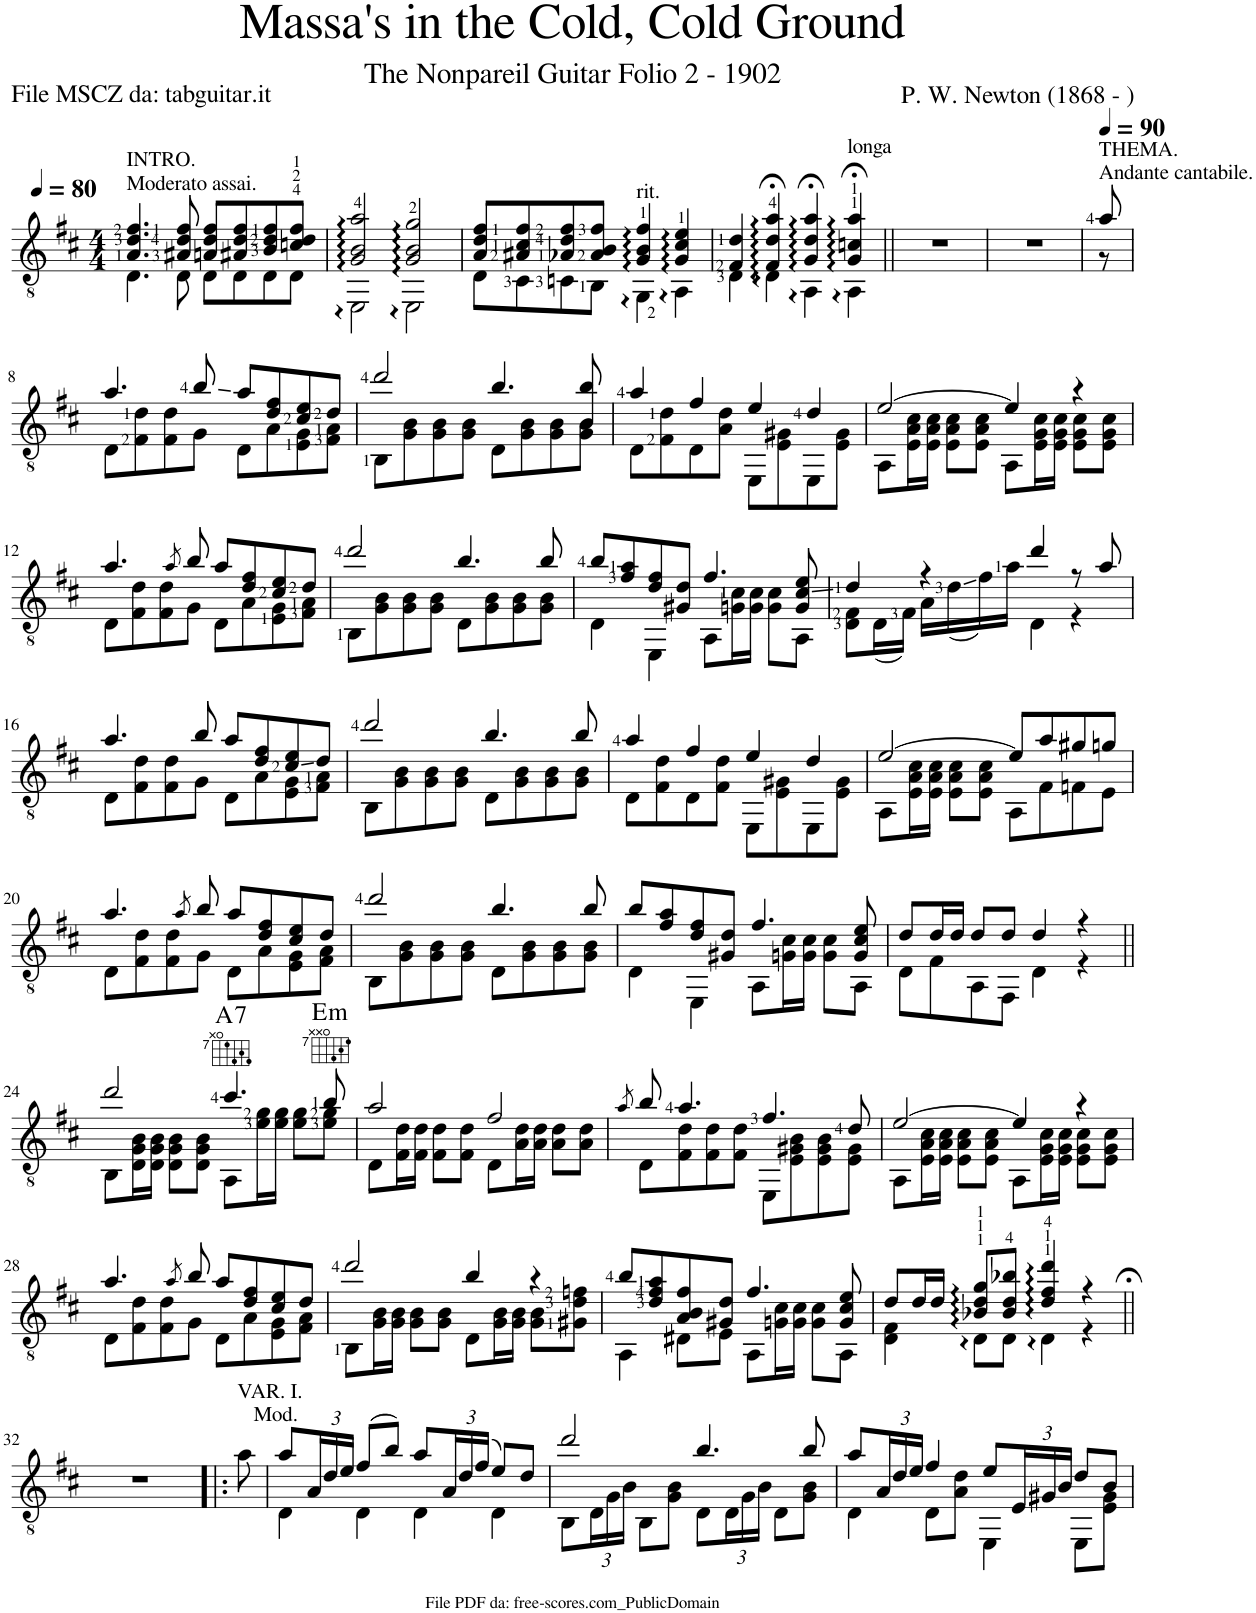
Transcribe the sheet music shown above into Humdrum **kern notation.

**kern	**harte
*part1	*part1
*staff1	*
*I"Guitar	*
*I'Guit.	*
*clefGv2	*
*k[f#c#]	*
*M4/4	*
*MM80	*
=1	=1
*^	*
!LO:TX:a:t=INTRO.	!	!
!LO:TX:a:t=Moderato assai.	!	!
4.A/ 4.d/ 4.f#/	4.D\	.
8A#X/ 8d/ 8f#/	8D\	.
8An/ 8d/ 8f#/L	8D\L	.
8A#X/ 8d/ 8f#/	8D\	.
8B/ 8d/ 8f#/	8D\	.
8cn/ 8d/ 8f#/J	8D\J	.
=2	=2	=2
2G/ 2B/ 2a/	2EE\	.
2G/ 2B/ 2g/	2EE\	.
=3	=3	=3
8A/ 8d/ 8f#/L	8D\L	.
8A#X/ 8c#/ 8f#/	8C#\	.
8A-X/ 8d/ 8f#/	8Cn\	.
8A-/ 8B/ 8f#/J	8BB\J	.
!LO:TX:a:t=rit.	!	!
4G/ 4B/ 4f#/	4GG\	.
4G/ 4c#/ 4e/	4AA\	.
=4	=4	=4
4F#/ 4d/	4D\	.
4F#/;< 4d/;< 4a/;<	4D\	.
4G/;< 4d/;< 4a/;<	4AA\	.
!LO:TX:a:t=longa	!	!
4G/;< 4cn/;< 4a/;<	4AA\	.
*v	*v	*
=5||	=5||
1r	.
=6	=6
1r	.
=7	=7
*MM90	*
*^	*
!LO:TX:a:t=THEMA.	!	!
!LO:TX:a:t=Andante cantabile.	!	!
8a/	8r	.
!!LO:LB:g=z	!!
=8	=8	=8
4.a/	8D\L	.
.	8F#\ 8d\	.
.	8F#\ 8d\	.
8b/	8G\J	.
8a/L	8D\L	.
8d/ 8f#/	8A\	.
8c#/ 8e/	8E\ 8G\	.
8d/J	8F#\ 8A\J	.
=9	=9	=9
2dd/	8BB\L	.
.	8G\ 8B\	.
.	8G\ 8B\	.
.	8G\ 8B\J	.
4.b/	8D\L	.
.	8G\ 8B\	.
.	8G\ 8B\	.
8B/ 8b/	8G\ 8B\J	.
=10	=10	=10
4a/	8D\L	.
.	8F#\ 8d\	.
4f#/	8D\	.
.	8A\ 8d\J	.
4e/	8EE\L	.
.	8E\ 8G#X\	.
4d/	8EE\	.
.	8E\ 8G#\J	.
=11	=11	=11
[2e/	8AA\L	.
.	16E\ 16A\ 16c#\L	.
.	16E\ 16A\ 16c#\JJ	.
.	8E\ 8A\ 8c#\L	.
.	8E\ 8A\ 8c#\J	.
4e/]	8AA\L	.
.	16E\ 16G\ 16c#\L	.
.	16E\ 16G\ 16c#\JJ	.
4r	8E\ 8G\ 8c#\L	.
.	8E\ 8G\ 8c#\J	.
!!LO:LB:g=z	!!
=12	=12	=12
4.a/	8D\L	.
.	8F#\ 8d\	.
.	8F#\ 8d\	.
8qa/	.	.
8b/	8G\J	.
8a/L	8D\L	.
8d/ 8f#/	8A\	.
8c#/ 8e/	8E\ 8G\	.
8d/J	8F#\ 8A\J	.
=13	=13	=13
2dd/	8BB\L	.
.	8G\ 8B\	.
.	8G\ 8B\	.
.	8G\ 8B\J	.
4.b/	8D\L	.
.	8G\ 8B\	.
.	8G\ 8B\	.
8b/	8G\ 8B\J	.
=14	=14	=14
8b/L	4D\	.
8f#/ 8a/	.	.
8d/ 8f#/	4EE\	.
8G#X/ 8d/J	.	.
4.f#/	8AA\L	.
.	16Gn\ 16c#\L	.
.	16G\ 16c#\JJ	.
.	8G\ 8c#\L	.
8G/ 8c#/ 8e/	8AA\J	.
=15	=15	=15
4d/	8D\ 8F#\L	.
.	(16D\L	.
.	16F#\JJ)	.
4r	16A\LL	.
.	(16d\	.
.	16f#\)	.
.	16a\JJ	.
4dd/	4D\	.
8r	4r	.
8a/	.	.
!!LO:LB:g=z	!!
=16	=16	=16
4.a/	8D\L	.
.	8F#\ 8d\	.
.	8F#\ 8d\	.
8b/	8G\J	.
8a/L	8D\L	.
8d/ 8f#/	8A\	.
8c#/ 8e/	8E\ 8G\	.
8d/J	8F#\ 8A\J	.
=17	=17	=17
2dd/	8BB\L	.
.	8G\ 8B\	.
.	8G\ 8B\	.
.	8G\ 8B\J	.
4.b/	8D\L	.
.	8G\ 8B\	.
.	8G\ 8B\	.
8b/	8G\ 8B\J	.
=18	=18	=18
4a/	8D\L	.
.	8F#\ 8d\	.
4f#/	8D\	.
.	8F#\ 8d\J	.
4e/	8EE\L	.
.	8E\ 8G#X\	.
4d/	8EE\	.
.	8E\ 8G#\J	.
=19	=19	=19
[2e/	8AA\L	.
.	16E\ 16A\ 16c#\L	.
.	16E\ 16A\ 16c#\JJ	.
.	8E\ 8A\ 8c#\L	.
.	8E\ 8A\ 8c#\J	.
8e/L]	8AA\L	.
8a/	8F#\	.
8g#X/	8Fn\	.
8gn/J	8E\J	.
!!LO:LB:g=z	!!
=20	=20	=20
4.a/	8D\L	.
.	8F#\ 8d\	.
.	8F#\ 8d\	.
8qa/	.	.
8b/	8G\J	.
8a/L	8D\L	.
8d/ 8f#/	8A\	.
8c#/ 8e/	8E\ 8G\	.
8d/J	8F#\ 8A\J	.
=21	=21	=21
2dd/	8BB\L	.
.	8G\ 8B\	.
.	8G\ 8B\	.
.	8G\ 8B\J	.
4.b/	8D\L	.
.	8G\ 8B\	.
.	8G\ 8B\	.
8b/	8G\ 8B\J	.
=22	=22	=22
8b/L	4D\	.
8f#/ 8a/	.	.
8d/ 8f#/	4EE\	.
8G#X/ 8d/J	.	.
4.f#/	8AA\L	.
.	16Gn\ 16c#\L	.
.	16G\ 16c#\JJ	.
.	8G\ 8c#\L	.
8G/ 8c#/ 8e/	8AA\J	.
=23	=23	=23
8d/L	8D\L	.
16d/L	8F#\	.
16d/JJ	.	.
8d/L	8AA\	.
8d/J	8FF#\J	.
4d/	4D\	.
4r	4r	.
!!LO:LB:g=z	!!
=24||	=24||	=24||
2dd/	8BB\L	.
.	16D\ 16G\ 16B\L	.
.	16D\ 16G\ 16B\JJ	.
.	8D\ 8G\ 8B\L	.
.	8D\ 8G\ 8B\J	.
!	!	!LO:H:kt=7
4.cc#/	8AA\L	A:7
.	16e\ 16g\L	.
.	16e\ 16g\JJ	.
.	8e\ 8g\L	.
!	!	!LO:H:kt=m
8b/	8e\ 8g\J	E:min
=25	=25	=25
2a/	8D\L	.
.	16F#\ 16d\L	.
.	16F#\ 16d\JJ	.
.	8F#\ 8d\L	.
.	8F#\ 8d\J	.
2f#/	8D\L	.
.	16A\ 16d\L	.
.	16A\ 16d\JJ	.
.	8A\ 8d\L	.
.	8A\ 8d\J	.
=26	=26	=26
8qa/	.	.
8b/	8D\L	.
4.a/	8F#\ 8d\	.
.	8F#\ 8d\	.
.	8F#\ 8d\J	.
4.f#/	8EE\L	.
.	8E\ 8G#X\ 8B\	.
.	8E\ 8G#\ 8B\	.
8d/	8E\ 8G#\J	.
=27	=27	=27
[2e/	8AA\L	.
.	16E\ 16A\ 16c#\L	.
.	16E\ 16A\ 16c#\JJ	.
.	8E\ 8A\ 8c#\L	.
.	8E\ 8A\ 8c#\J	.
4e/]	8AA\L	.
.	16E\ 16G\ 16c#\L	.
.	16E\ 16G\ 16c#\JJ	.
4r	8E\ 8G\ 8c#\L	.
.	8E\ 8G\ 8c#\J	.
!!LO:LB:g=z	!!
=28	=28	=28
4.a/	8D\L	.
.	8F#\ 8d\	.
.	8F#\ 8d\	.
8qa/	.	.
8b/	8G\J	.
8a/L	8D\L	.
8d/ 8f#/	8A\	.
8c#/ 8e/	8E\ 8G\	.
8d/J	8F#\ 8A\J	.
=29	=29	=29
2dd/	8BB\L	.
.	16G\ 16B\L	.
.	16G\ 16B\JJ	.
.	8G\ 8B\L	.
.	8G\ 8B\J	.
4b/	8D\L	.
.	16G\ 16B\L	.
.	16G\ 16B\JJ	.
4r	8G\ 8B\L	.
.	8G#X\ 8d\ 8fn\J	.
=30	=30	=30
8b/L	4AA\	.
8d/ 8f#/ 8a/	.	.
8A/ 8B/ 8f#/	8D#X\L	.
8G#X/ 8d/J	8E\J	.
4.f#/	8AA\L	.
.	16Gn\ 16c#\L	.
.	16G\ 16c#\JJ	.
.	8G\ 8c#\L	.
8G/ 8c#/ 8e/	8AA\J	.
=31	=31	=31
8d/L	4D\ 4F#\	.
16d/L	.	.
16d/JJ	.	.
8B-X/ 8d/ 8g/L	8D\L	.
8B-/ 8d/ 8b-X/J	8D\J	.
4d/ 4f#/ 4dd/	4D\	.
4r	4r	.
*v	*v	*
!!LO:LB:g=z
=32||	=32||
1r	.
=33!|:	=33!|:
!LO:TX:a:t=VAR. I.	!
!LO:TX:a:t=Mod.	!
8a\	.
=34	=34
*^	*
8a/L	4D\	.
*Xbrackettup	*	*
24A/L	.	.
24d/	.	.
24e/JJ	.	.
(8f#/L	4D\	.
8b/J)	.	.
8a/L	4D\	.
24A/L	.	.
24d/	.	.
(24f#/JJ	.	.
8e/L)	4D\	.
8d/J	.	.
=35	=35	=35
2dd/	8BB\L	.
.	24D\L	.
.	24G\	.
.	24B\JJ	.
.	8BB\L	.
.	8G\ 8B\J	.
4.b/	8D\L	.
.	24D\L	.
.	24G\	.
.	24B\JJ	.
.	8D\L	.
8b/	8G\ 8B\J	.
=36	=36	=36
8a/L	4D\	.
24A/L	.	.
24d/	.	.
24e/JJ	.	.
4f#/	8D\L	.
.	8A\ 8d\J	.
8e/L	4EE\	.
24E/L	.	.
24G#X/	.	.
24B/JJ	.	.
8d/L	8EE\L	.
8B/J	8E\ 8G#\J	.
*v	*v	*
=	=
*-	*-
